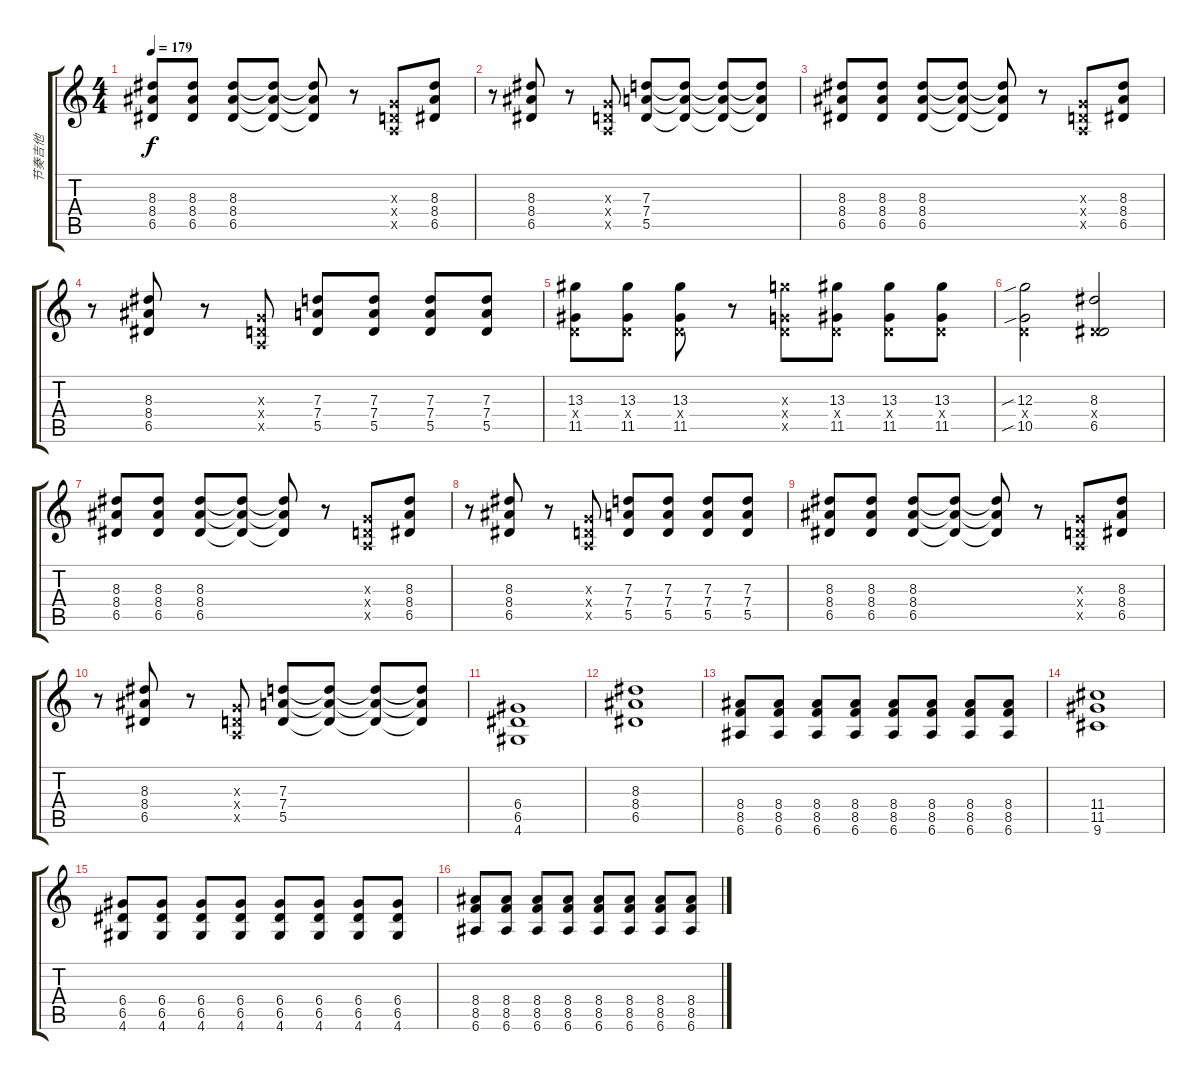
\track ("节奏吉他" "节奏吉他") {instrument overdrivenguitar}
\staff {score tabs}
\tuning (E4 B3 G3 D3 A2 E2) {hide}
\ts (4 4)
\tempo 179
\clef g2
\ks c
(8.3 8.4 6.5).8{dy f} (8.3 8.4 6.5).8 (8.3 8.4 6.5).8 (8.3{t} 8.4{t} 6.5{t}).8 (8.3{t} 8.4{t} 6.5{t}).8 r.8 (0.3{x} 0.4{x} 0.5{x}).8 (8.3 8.4 6.5).8 |
r.8 (8.3 8.4 6.5).8 r.8 (0.3{x} 0.4{x} 0.5{x}).8 (7.3 7.4 5.5).8 (7.3{t} 7.4{t} 5.5{t}).8 (7.3{t} 7.4{t} 5.5{t}).8 (7.3{t} 7.4{t} 5.5{t}).8 |
(8.3 8.4 6.5).8 (8.3 8.4 6.5).8 (8.3 8.4 6.5).8 (8.3{t} 8.4{t} 6.5{t}).8 (8.3{t} 8.4{t} 6.5{t}).8 r.8 (0.3{x} 0.4{x} 0.5{x}).8 (8.3 8.4 6.5).8 |
r.8 (8.3 8.4 6.5).8 r.8 (0.3{x} 0.4{x} 0.5{x}).8 (7.3 7.4 5.5).8 (7.3 7.4 5.5).8 (7.3 7.4 5.5).8 (7.3 7.4 5.5).8 |
(13.3 0.4{x} 11.5).8 (13.3 0.4{x} 11.5).8 (13.3 0.4{x} 11.5).8 r.8 (12.3{x} 0.4{x} 10.5{x}).8 (13.3 0.4{x} 11.5).8 (13.3 0.4{x} 11.5).8 (13.3 0.4{x} 11.5).8 |
(12.3{sib} 0.4{x} 10.5{sib}).2 (8.3 0.4{x} 6.5).2 |
(8.3 8.4 6.5).8 (8.3 8.4 6.5).8 (8.3 8.4 6.5).8 (8.3{t} 8.4{t} 6.5{t}).8 (8.3{t} 8.4{t} 6.5{t}).8 r.8 (0.3{x} 0.4{x} 0.5{x}).8 (8.3 8.4 6.5).8 |
r.8 (8.3 8.4 6.5).8 r.8 (0.3{x} 0.4{x} 0.5{x}).8 (7.3 7.4 5.5).8 (7.3 7.4 5.5).8 (7.3 7.4 5.5).8 (7.3 7.4 5.5).8 |
(8.3 8.4 6.5).8 (8.3 8.4 6.5).8 (8.3 8.4 6.5).8 (8.3{t} 8.4{t} 6.5{t}).8 (8.3{t} 8.4{t} 6.5{t}).8 r.8 (0.3{x} 0.4{x} 0.5{x}).8 (8.3 8.4 6.5).8 |
r.8 (8.3 8.4 6.5).8 r.8 (0.3{x} 0.4{x} 0.5{x}).8 (7.3 7.4 5.5).8 (7.3{t} 7.4{t} 5.5{t}).8 (7.3{t} 7.4{t} 5.5{t}).8 (7.3{t} 7.4{t} 5.5{t}).8 |
(6.4 6.5 4.6).1 |
(8.3 8.4 6.5).1 |
(8.4 8.5 6.6).8 (8.4 8.5 6.6).8 (8.4 8.5 6.6).8 (8.4 8.5 6.6).8 (8.4 8.5 6.6).8 (8.4 8.5 6.6).8 (8.4 8.5 6.6).8 (8.4 8.5 6.6).8 |
(11.4 11.5 9.6).1 |
(6.4 6.5 4.6).8 (6.4 6.5 4.6).8 (6.4 6.5 4.6).8 (6.4 6.5 4.6).8 (6.4 6.5 4.6).8 (6.4 6.5 4.6).8 (6.4 6.5 4.6).8 (6.4 6.5 4.6).8 |
(8.4 8.5 6.6).8 (8.4 8.5 6.6).8 (8.4 8.5 6.6).8 (8.4 8.5 6.6).8 (8.4 8.5 6.6).8 (8.4 8.5 6.6).8 (8.4 8.5 6.6).8 (8.4 8.5 6.6).8
